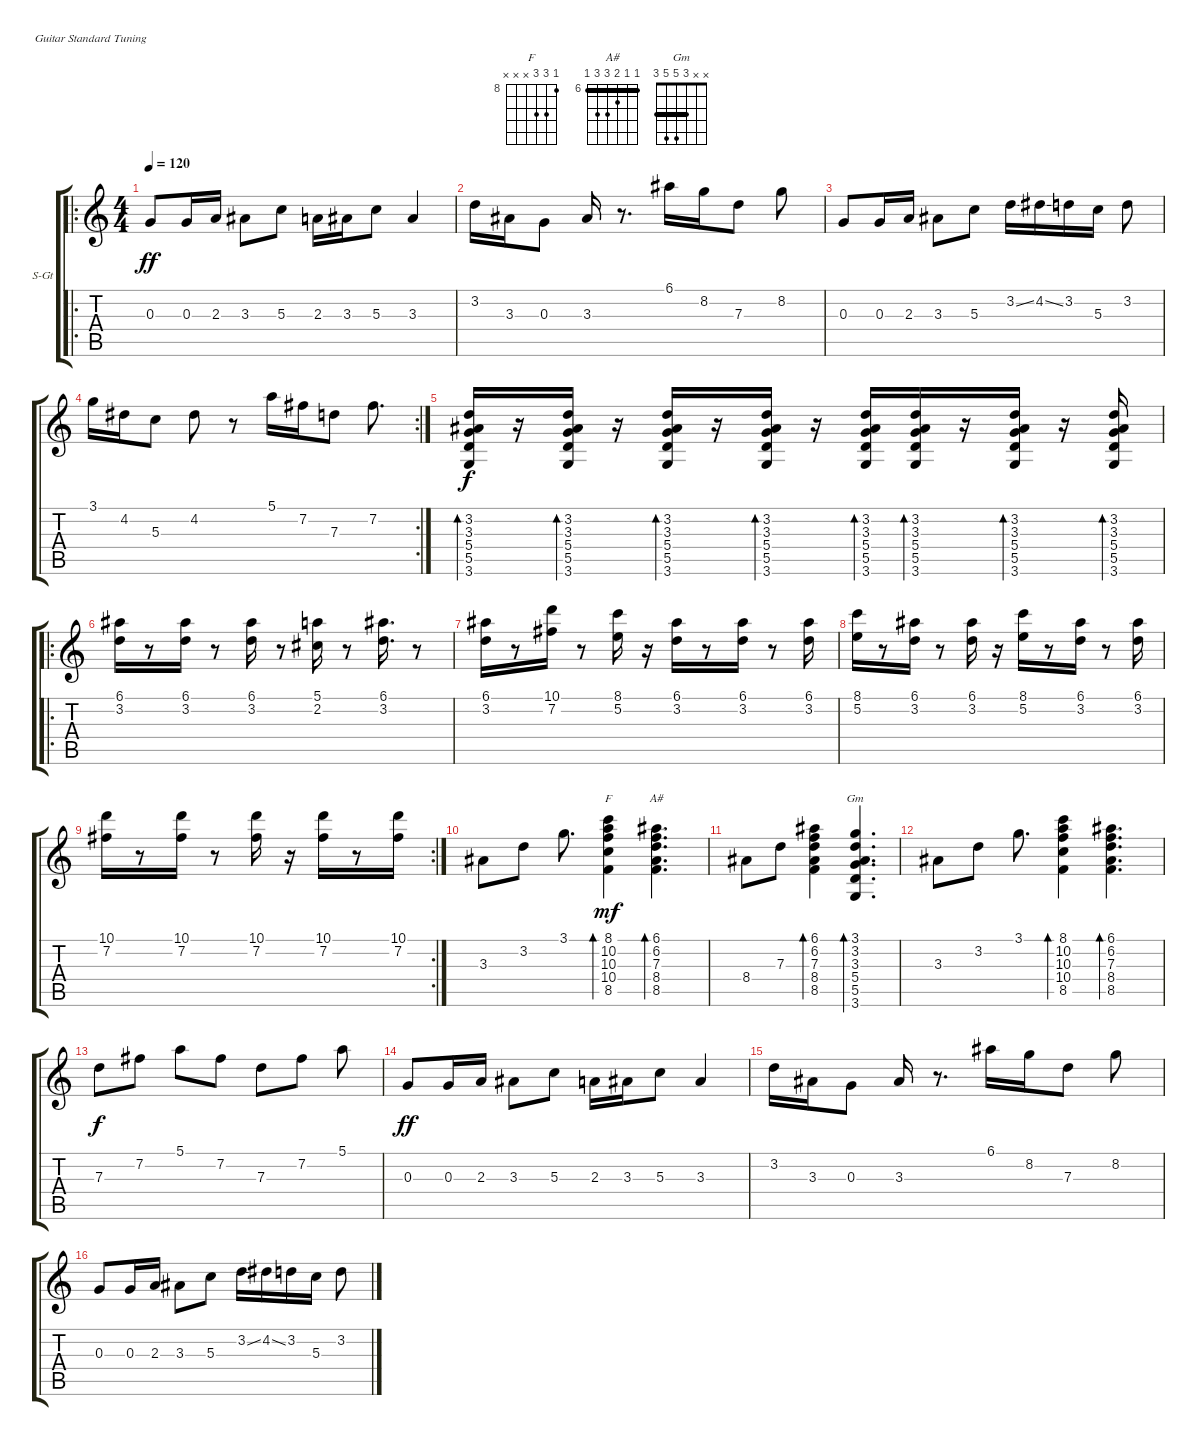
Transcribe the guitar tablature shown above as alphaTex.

\defaultSystemsLayout 4
\bracketExtendMode groupsimilarinstruments
\firstSystemTrackNameOrientation horizontal
\otherSystemsTrackNameOrientation horizontal
\track ("Steel Guitar" "S-Gt") {instrument acousticguitarsteel}
\staff {score tabs}
\tuning (E4 B3 G3 D3 A2 E2)
\chord ("F" 8 10 10 x x x) {firstfret 8}
\chord ("A#" 6 6 7 8 8 6) {firstfret 6 barre (6 6)}
\chord ("Gm" x x 3 5 5 3) {barre 3}
\ro
\ts (4 4)
\tempo 120
\clef g2
\ks c
0.3.8{dy ff instrument acousticguitarsteel} 0.3.16 2.3.16 3.3.8 5.3.8 2.3.16 3.3.16 5.3.8 3.3.4 |
3.2.16 3.3.16 0.3.8 3.3.16 r.8{d} 6.1.16 8.2.16 7.3.8 8.2.8 |
0.3.8 0.3.16 2.3.16 3.3.8 5.3.8 3.2{ss}.16 4.2{ss}.16 3.2.16 5.3.16 3.2.8 |
\rc 2
3.1.16 4.2.16 5.3.8 4.2.8 r.8 5.1.16 7.2.16 7.3.8 7.2.8{d} |
(3.6 5.5 5.4 3.3 3.2).16{bd 33 dy f} r.16 (3.6 5.5 5.4 3.3 3.2).16{bd 33} r.16 (3.6 5.5 5.4 3.3 3.2).16{bd 33} r.16 (3.6 5.5 5.4 3.3 3.2).16{bd 33} r.16 (3.6 5.5 5.4 3.3 3.2).16{bd 33} (3.6 5.5 5.4 3.3 3.2).16{bd 33} r.16 (3.6 5.5 5.4 3.3 3.2).16{bd 33} r.16 (3.6 5.5 5.4 3.3 3.2).16{bd 33} |
\ro
(3.2 6.1).16 r.8 (3.2 6.1).16 r.8 (3.2 6.1).16 r.8 (2.2 5.1).16 r.8 (3.2 6.1).16{d} r.8 |
(3.2 6.1).16 r.8 (10.1 7.2).16 r.8 (8.1 5.2).16 r.16 (6.1 3.2).16 r.8 (3.2 6.1).16 r.8 (3.2 6.1).16 |
(8.1 5.2).16 r.8 (3.2 6.1).16 r.8 (3.2 6.1).16 r.16 (8.1 5.2).16 r.8 (3.2 6.1).16 r.8 (6.1 3.2).16 |
\rc 2
(10.1 7.2).16 r.8 (10.1 7.2).16 r.8 (10.1 7.2).16 r.16 (10.1 7.2).16 r.8 (10.1 7.2).16 |
3.3.8 3.2.8 3.1.8{d} (10.3 10.2 8.1 10.4 8.5).4{bd 139 ch "F" dy mf} (8.5 8.4 7.3 6.2 6.1).4{d bd 247 ch "A#"} |
8.4.8 7.3.8 (8.5 8.4 7.3 6.2 6.1).4{bd 241} (3.6 5.5 5.4 3.3 3.1 3.2).4{d bd 241 ch "Gm"} |
3.3.8 3.2.8 3.1.8{d} (10.3 10.2 8.1 10.4 8.5).4{bd 139} (8.5 8.4 7.3 6.2 6.1).4{d bd 247} |
7.3.8{dy f} 7.2.8 5.1.8 7.2.8 7.3.8 7.2.8 5.1.8 |
0.3.8{dy ff} 0.3.16 2.3.16 3.3.8 5.3.8 2.3.16 3.3.16 5.3.8 3.3.4 |
3.2.16 3.3.16 0.3.8 3.3.16 r.8{d} 6.1.16 8.2.16 7.3.8 8.2.8 |
0.3.8 0.3.16 2.3.16 3.3.8 5.3.8 3.2{ss}.16 4.2{ss}.16 3.2.16 5.3.16 3.2.8
